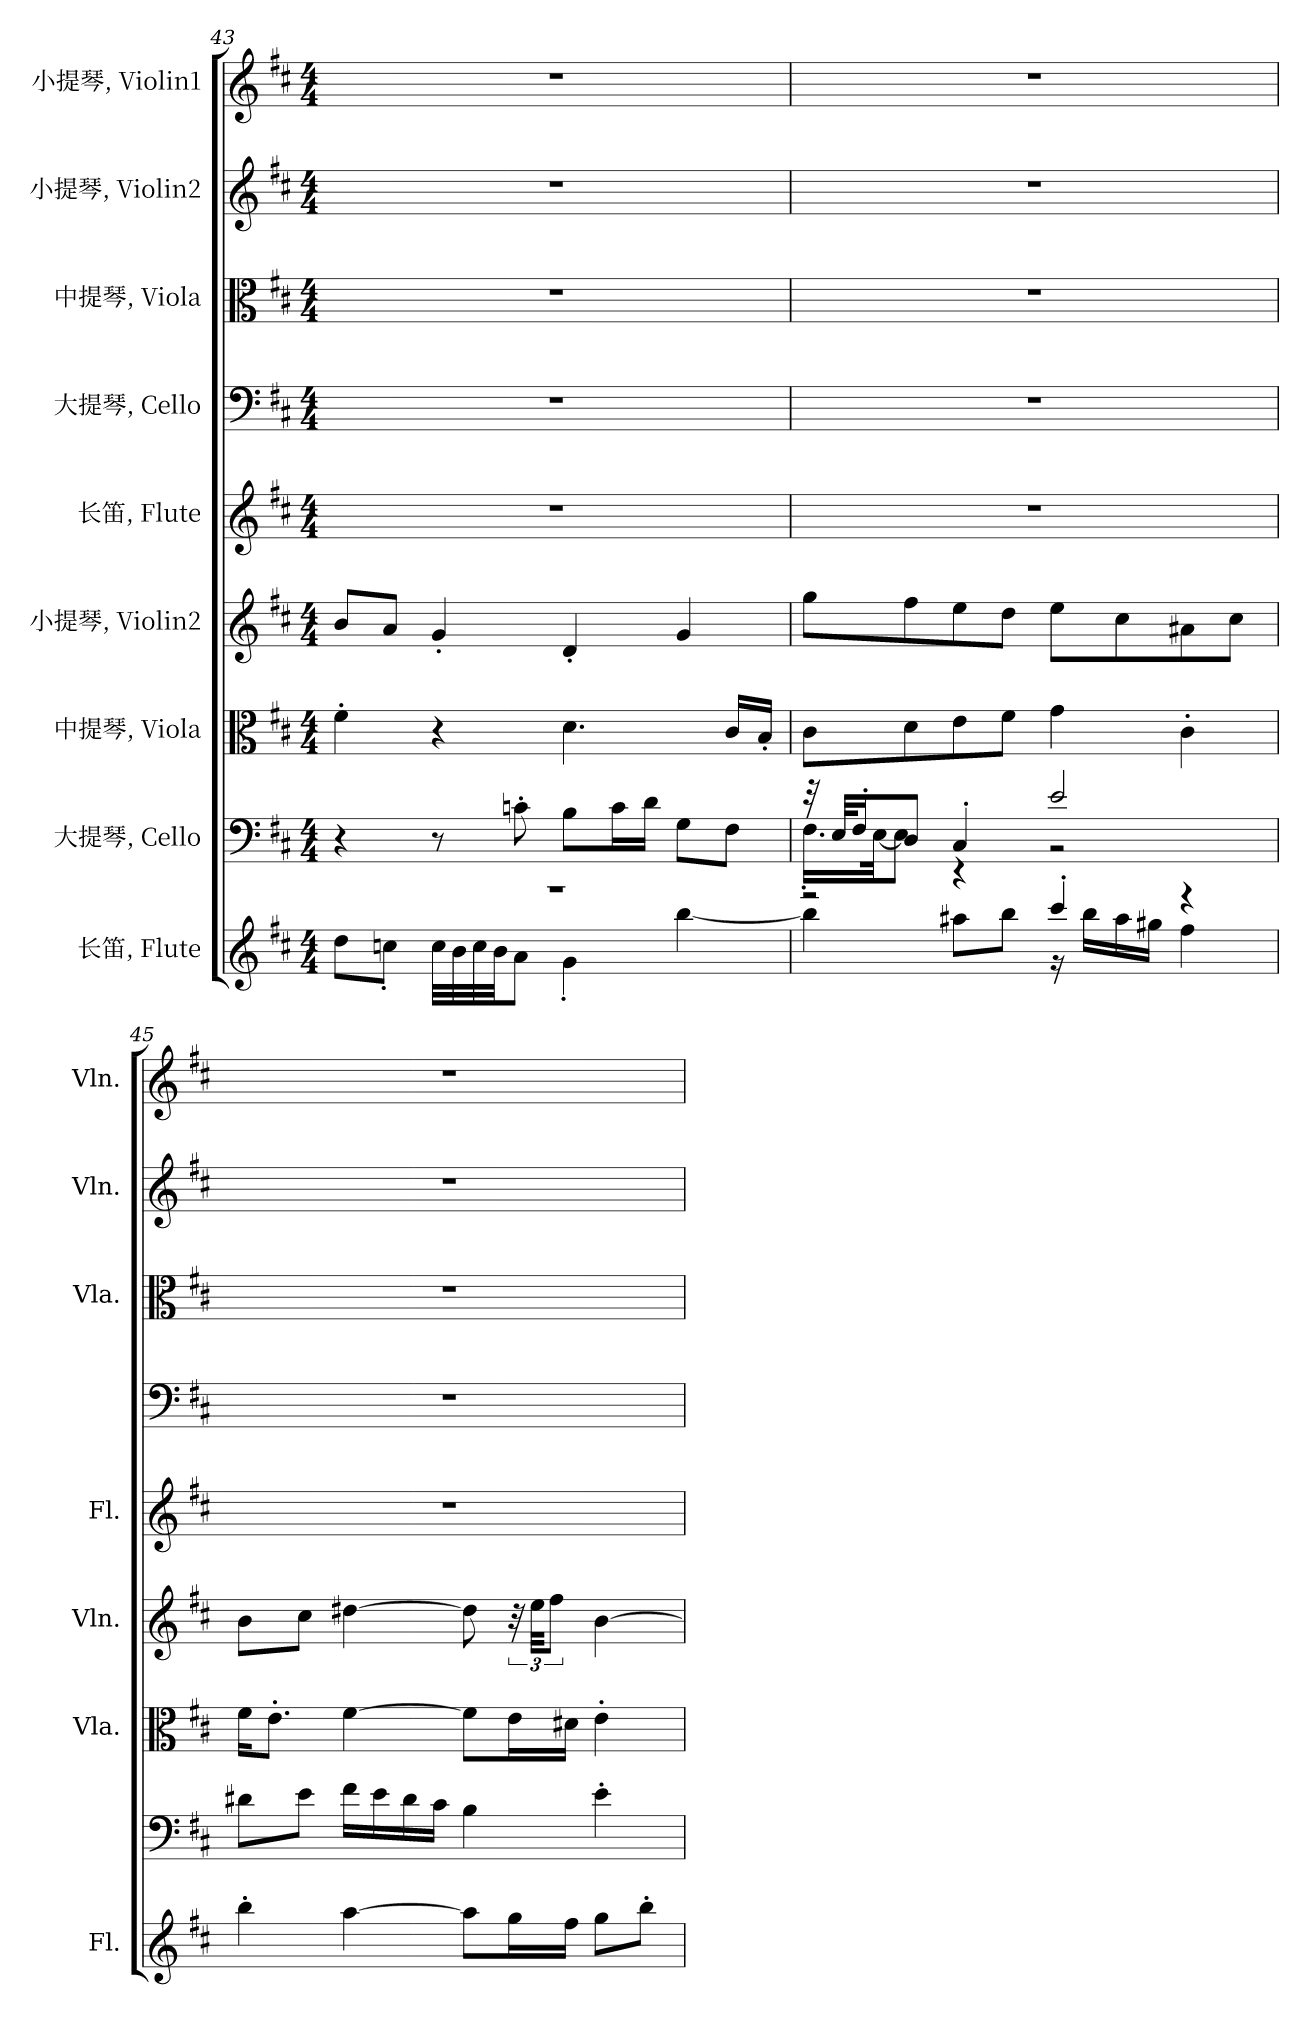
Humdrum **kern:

**kern	**kern	**kern	**kern	**kern	**kern	**kern	**kern	**kern
*part9	*part8	*part7	*part6	*part5	*part4	*part3	*part2	*part1
*staff9	*staff8	*staff7	*staff6	*staff5	*staff4	*staff3	*staff2	*staff1
*I"长笛, Flute	*I"大提琴, Cello	*I"中提琴, Viola	*I"小提琴, Violin2	*I"长笛, Flute	*I"大提琴, Cello	*I"中提琴, Viola	*I"小提琴, Violin2	*I"小提琴, Violin1
*I'Fl.	*	*I'Vla.	*I'Vln.	*I'Fl.	*	*I'Vla.	*I'Vln.	*I'Vln.
!!LO:PB:g=z
*clefG2	*clefF4	*clefC3	*clefG2	*clefG2	*clefF4	*clefC3	*clefG2	*clefG2
*k[f#c#]	*k[f#c#]	*k[f#c#]	*k[f#c#]	*k[f#c#]	*k[f#c#]	*k[f#c#]	*k[f#c#]	*k[f#c#]
*M4/4	*M4/4	*M4/4	*M4/4	*M4/4	*M4/4	*M4/4	*M4/4	*M4/4
=43	=43	=43	=43	=43	=43	=43	=43	=43
*^	*	*	*	*	*	*	*	*
1r	8dd\L	4r	4f#'\	8b/L	1r	1r	1r	1r	1r
.	8ccn'\J	.	.	8a/J	.	.	.	.	.
.	32cc\LLL	8r	4r	4g'/	.	.	.	.	.
.	32b\	.	.	.	.	.	.	.	.
.	32cc\	.	.	.	.	.	.	.	.
.	32b\JJ	.	.	.	.	.	.	.	.
.	8a\J	8cn'\	.	.	.	.	.	.	.
.	4g'\	8B\L	4.d\	4d'/	.	.	.	.	.
.	.	16c\L	.	.	.	.	.	.	.
.	.	16d\JJ	.	.	.	.	.	.	.
.	[4bb\	8G\L	.	4g/	.	.	.	.	.
.	.	8F#\J	16c#/LL	.	.	.	.	.	.
.	.	.	16B'/JJ	.	.	.	.	.	.
=44	=44	=44	=44	=44	=44	=44	=44	=44	=44
*	*	*^	*	*	*	*	*	*	*
2r	4bb\]	32r	16.F#'\LL	8c#\L	8gg\L	1r	1r	1r	1r	1r
.	.	32E/KLL	.	.	.	.	.	.	.	.
.	.	16F#'/J	.	.	.	.	.	.	.	.
.	.	.	[32E\JK	.	.	.	.	.	.	.
.	.	8D/J	8E\J]	8d\	8ff#\	.	.	.	.	.
.	8aa#X\L	4C#'/	4r	8e\	8ee\	.	.	.	.	.
.	8bb\J	.	.	8f#\J	8dd\J	.	.	.	.	.
4ccc#'/	16r	2e/	2r	4g\	8ee\L	.	.	.	.	.
.	16bb\LL	.	.	.	.	.	.	.	.	.
.	16aa#\	.	.	.	8cc#\	.	.	.	.	.
.	16gg#X\JJ	.	.	.	.	.	.	.	.	.
4r	4ff#\	.	.	4c#'\	8a#X\	.	.	.	.	.
.	.	.	.	.	8cc#\J	.	.	.	.	.
*v	*v	*	*	*	*	*	*	*	*	*
*	*v	*v	*	*	*	*	*	*	*
!!LO:PB:g=z
=45	=45	=45	=45	=45	=45	=45	=45	=45
4bb'\	8d#X\L	16f#\KL	8b\L	1r	1r	1r	1r	1r
.	.	8.e'\J	.	.	.	.	.	.
.	8e\J	.	8cc#\J	.	.	.	.	.
[4aa\	16f#\LL	[4f#\	[4dd#X\	.	.	.	.	.
.	16e\	.	.	.	.	.	.	.
.	16d#\	.	.	.	.	.	.	.
.	16c#\JJ	.	.	.	.	.	.	.
8aa\L]	4B\	8f#\L]	8dd#\]	.	.	.	.	.
16gg\L	.	16e\L	48r	.	.	.	.	.
.	.	.	48ee\KKL	.	.	.	.	.
.	.	.	12ff#\J	.	.	.	.	.
16ff#\JJ	.	16d#X\JJ	.	.	.	.	.	.
8gg\L	4e'\	4e'\	[4b\	.	.	.	.	.
8bb'\J	.	.	.	.	.	.	.	.
=	=	=	=	=	=	=	=	=
*-	*-	*-	*-	*-	*-	*-	*-	*-
